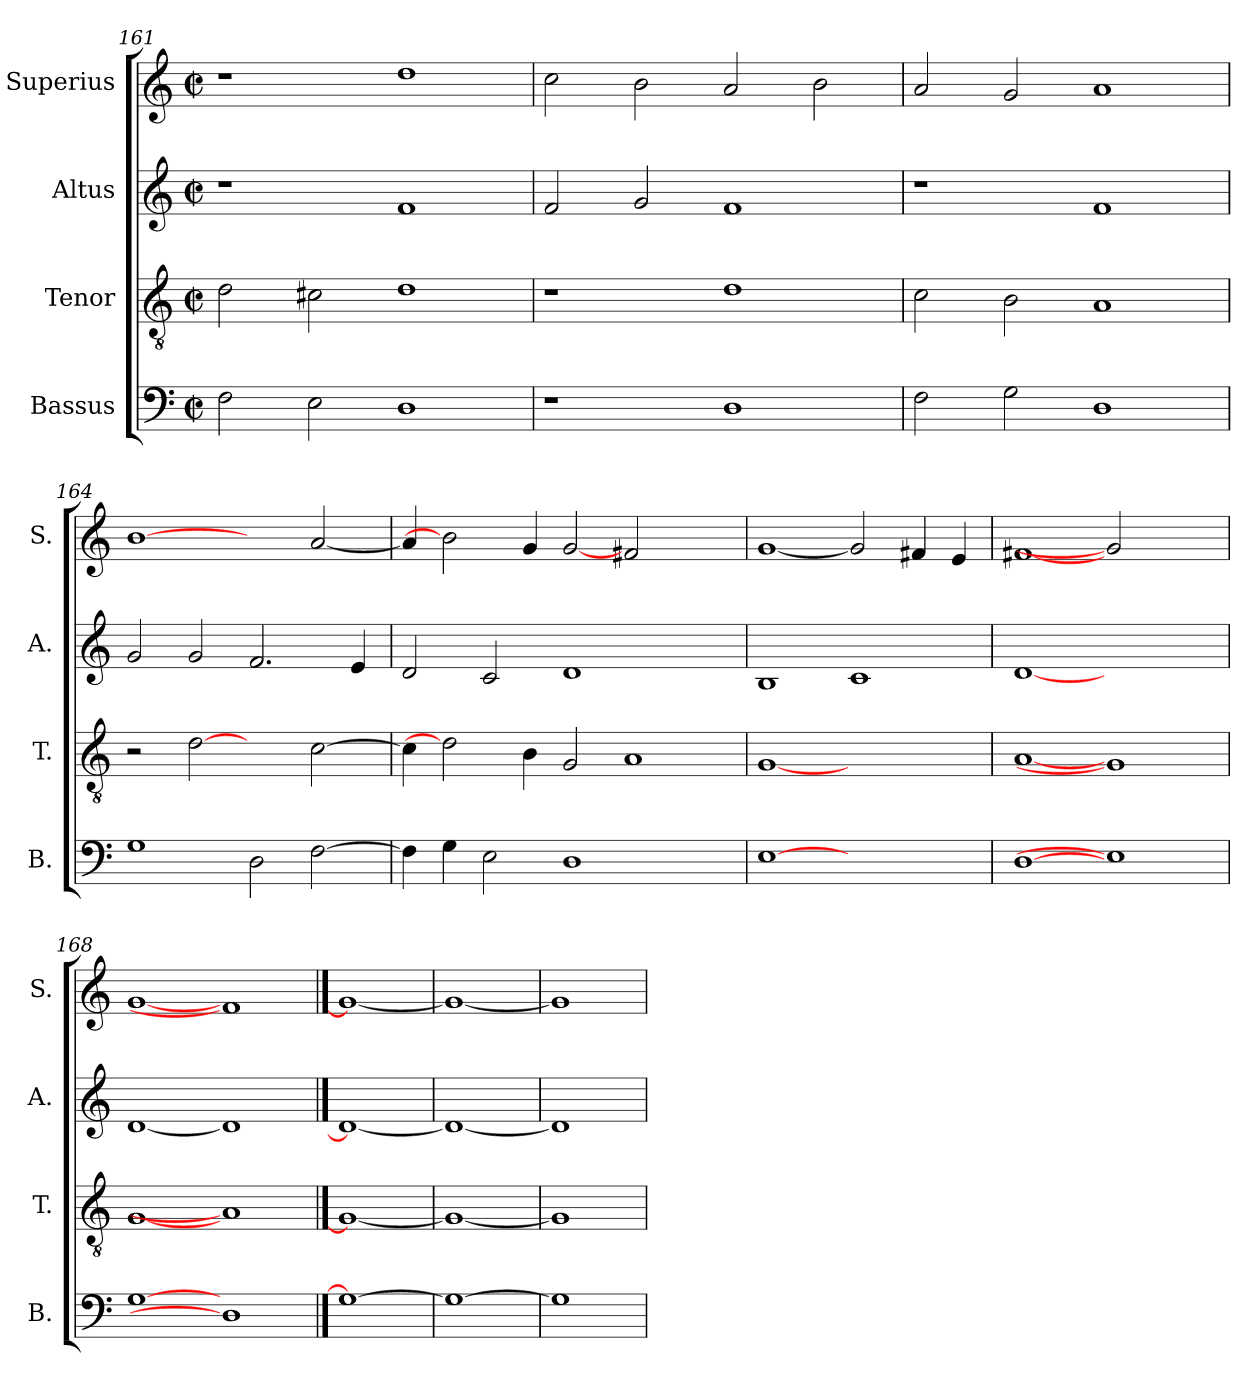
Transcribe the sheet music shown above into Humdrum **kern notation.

**kern	**kern	**kern	**kern
*part4	*part3	*part2	*part1
*staff4	*staff3	*staff2	*staff1
*I"Bassus	*I"Tenor	*I"Altus	*I"Superius
*I'B.	*I'T.	*I'A.	*I'S.
*clefF4	*clefGv2	*clefG2	*clefG2
*	*ITrd7c12	*	*
*k[]	*k[]	*k[]	*k[]
*C:	*C:	*C:	*C:
*M2/2	*M2/2	*M2/2	*M2/2
*met(c|)	*met(c|)	*met(c|)	*met(c|)
=161	=161	=161	=161
2Fi\	2Di\	1r	1r
2Ei\	2C#Xi\	.	.
1Di	1Di	1fi	1ddi
!!LO:PB:g=z
=162	=162	=162	=162
1r	1r	2fi/	2cci\
.	.	2gi/	2bi\
1Di	1Di	1fi	2ai/
.	.	.	2bi\
=163	=163	=163	=163
2Fi\	2Ci\	1r	2ai/
2Gi\	2BBi\	.	2gi/
1Di	1AAi	1fi	1ai
=164	=164	=164	=164
1Gi	2r	2gi/	[1bi
.	[2Di	2gi/	.
2Di\	2ryy	2.fi/	2ryy
[>2Fi\	[>2Ci\	.	[<2ai/
.	.	4ei/	.
!!LO:LB:g=z
=165	=165	=165	=165
4Fi\]	4Ci\]	2di/	4ai/]
4Gi\	2Di]	.	2bi]
2Ei\	.	2ci/	.
.	4BBi\	.	4gi/
1Di	2GGi/	1di	[2gi
.	1AAi	.	2f#Xi/
2ryy	.	2ryy	2ryy
=166	=166	=166	=166
[1Ei	[1GGi	1Bi	[1gi
1ryy	1ryy	1ci	2gi]
.	.	.	4f#Xi/
.	.	.	4ei/
=167	=167	=167	=167
[1Di	[1AAi	[1di	[1f#Xi
1Ei]	1GGi]	1ryy	2gi]
.	.	.	2ryy
=168	=168	=168	=168
[1Gi	[1GGi	[1di	[1gi
1Di]	1AAi]	1di]	1f#i]
==169	==169	==169	==169
1Gi_	1GGi_	1di_	1gi_
=170	=170	=170	=170
1Gi_	1GGi_	1di_	1gi_
=171	=171	=171	=171
1Gi]	1GGi]	1di]	1gi]
=	=	=	=
*-	*-	*-	*-
